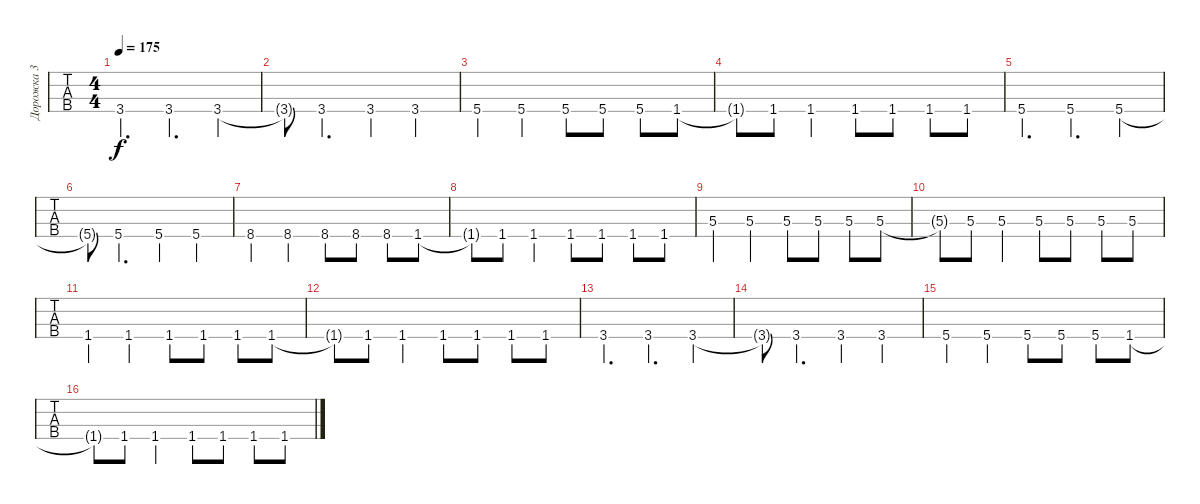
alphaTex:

\track ("Дорожка 3" "Дорожка 3") {instrument electricbasspick}
\staff {tabs}
\tuning (E2 B1 Gb1 Db1) {hide}
\ts (4 4)
\tempo 175
\clef f4
\ks c
3.4.4{d dy f} 3.4.4{d} 3.4.4 |
3.4{t}.8 3.4.4{d} 3.4.4 3.4.4 |
5.4.4 5.4.4 5.4.8 5.4.8 5.4.8 1.4.8 |
1.4{t}.8 1.4.8 1.4.4 1.4.8 1.4.8 1.4.8 1.4.8 |
5.4.4{d} 5.4.4{d} 5.4.4 |
5.4{t}.8 5.4.4{d} 5.4.4 5.4.4 |
8.4.4 8.4.4 8.4.8 8.4.8 8.4.8 1.4.8 |
1.4{t}.8 1.4.8 1.4.4 1.4.8 1.4.8 1.4.8 1.4.8 |
5.3.4 5.3.4 5.3.8 5.3.8 5.3.8 5.3.8 |
5.3{t}.8 5.3.8 5.3.4 5.3.8 5.3.8 5.3.8 5.3.8 |
1.4.4 1.4.4 1.4.8 1.4.8 1.4.8 1.4.8 |
1.4{t}.8 1.4.8 1.4.4 1.4.8 1.4.8 1.4.8 1.4.8 |
3.4.4{d} 3.4.4{d} 3.4.4 |
3.4{t}.8 3.4.4{d} 3.4.4 3.4.4 |
5.4.4 5.4.4 5.4.8 5.4.8 5.4.8 1.4.8 |
1.4{t}.8 1.4.8 1.4.4 1.4.8 1.4.8 1.4.8 1.4.8
